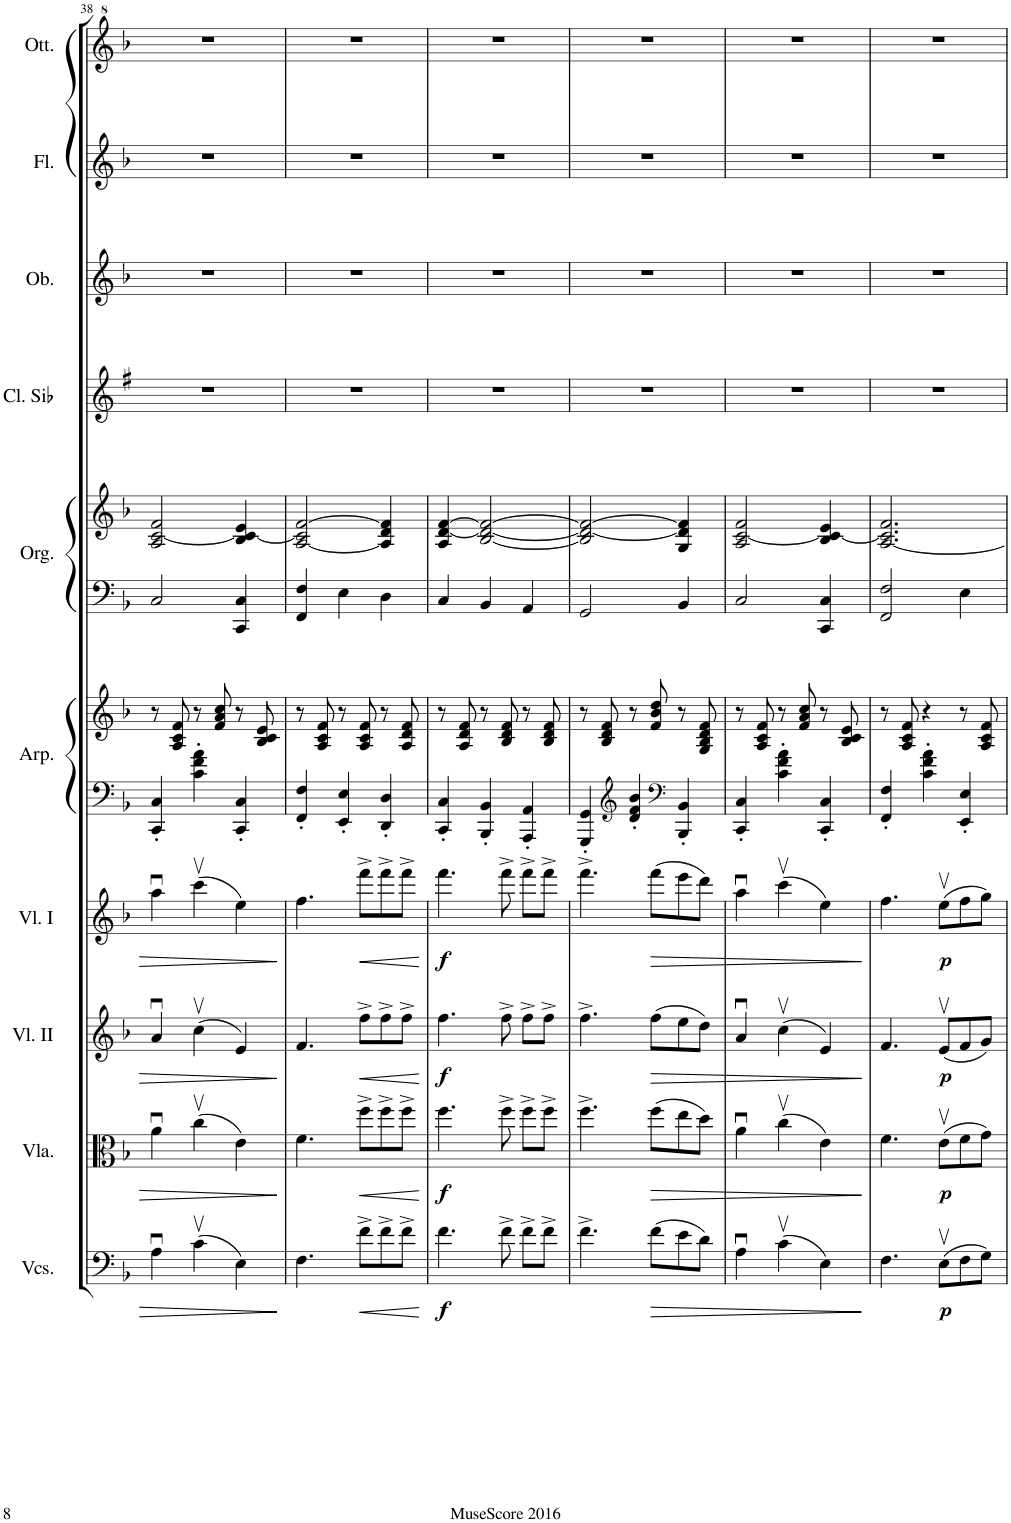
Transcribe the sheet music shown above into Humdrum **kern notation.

**kern	**dynam	**kern	**dynam	**kern	**dynam	**kern	**dynam	**kern	**kern	**kern	**kern	**kern	**kern	**kern	**kern
*part10	*part10	*part9	*part9	*part8	*part8	*part7	*part7	*part6	*part6	*part5	*part5	*part4	*part3	*part2	*part1
*staff12	*staff12	*staff11	*staff11	*staff10	*staff10	*staff9	*staff9	*staff8	*staff7	*staff6	*staff5	*staff4	*staff3	*staff2	*staff1
*I"Violoncello	*	*I"Viola	*	*I"Violino II	*	*I"Violino I	*	*I"2 Arpe	*	*I"Organo	*	*I"Clarinetto in Sib	*I"Oboe	*I"Flauto	*I"Ottavini
*	*	*I'Vla.	*	*I'Vl. II	*	*I'Vl. I	*	*I'Arp.	*	*I'Org.	*	*I'Cl. Sib	*I'Ob.	*I'Fl.	*I'Ott.
!!LO:PB:g=z
*clefF4	*	*clefC3	*	*clefG2	*	*clefG2	*	*clefF4	*clefG2	*clefF4	*clefG2	*clefG2	*clefG2	*clefG2	*clefG^2
*	*	*	*	*	*	*	*	*	*	*	*	*Trd1c2	*	*	*Trd-7c-12
*k[b-]	*	*k[b-]	*	*k[b-]	*	*k[b-]	*	*k[b-]	*k[b-]	*k[b-]	*k[b-]	*k[f#]	*k[b-]	*k[b-]	*k[b-]
*M3/4	*	*M3/4	*	*M3/4	*	*M3/4	*	*M3/4	*M3/4	*M3/4	*M3/4	*M3/4	*M3/4	*M3/4	*M3/4
=38	=38	=38	=38	=38	=38	=38	=38	=38	=38	=38	=38	=38	=38	=38	=38
4Au\	.	4au\	.	4au/	.	4aau\	.	4CC/' 4C/'	8r	2C/	2A/ [2c/ 2f/	2.r	2.r	2.r	2.r
.	.	.	.	.	.	.	.	.	8A/ 8c/ 8f/	.	.	.	.	.	.
(4cv\	.	(4ccv\	.	(4ccv\	.	(4cccv\	.	4c\' 4f\' 4a\'	8r	.	.	.	.	.	.
.	.	.	.	.	.	.	.	.	8f/ 8a/ 8cc/	.	.	.	.	.	.
4E\)	.	4e\)	.	4e/)	.	4ee\)	.	4CC/' 4C/'	8r	4CC/ 4C/	4B-/ 4c/_ 4e/	.	.	.	.
.	.	.	.	.	.	.	.	.	8B-/ 8c/ 8e/	.	.	.	.	.	.
=39	=39	=39	=39	=39	=39	=39	=39	=39	=39	=39	=39	=39	=39	=39	=39
4.F\	.	4.f\	.	4.f/	.	4.ff\	.	4FF/' 4F/'	8r	4FF/ 4F/	[2A/ 2c/] [2f/	2.r	2.r	2.r	2.r
.	.	.	.	.	.	.	.	.	8A/ 8c/ 8f/	.	.	.	.	.	.
.	.	.	.	.	.	.	.	4EE/' 4E/'	8r	4E\	.	.	.	.	.
!	!LO:HP:b	!	!LO:HP:b	!	!LO:HP:b	!	!LO:HP:b	!	!	!	!	!	!	!	!
8f^\L	<	8ff^\L	<	8ff^\L	<	8fff^\L	<	.	8A/ 8c/ 8f/	.	.	.	.	.	.
8f^\	.	8ff^\	.	8ff^\	.	8fff^\	.	4DD/' 4D/'	8r	4D\	4A/] 4d/ 4f/]	.	.	.	.
8f^\J	.	8ff^\J	.	8ff^\J	.	8fff^\J	.	.	8A/ 8d/ 8f/	.	.	.	.	.	.
.	[	.	[	.	[	.	[	.	.	.	.	.	.	.	.
=40	=40	=40	=40	=40	=40	=40	=40	=40	=40	=40	=40	=40	=40	=40	=40
!	!LO:DY:b	!	!LO:DY:b	!	!LO:DY:b	!	!LO:DY:b	!	!	!	!	!	!	!	!
4.f\	f	4.ff\	f	4.ff\	f	4.fff\	f	4CC/' 4C/'	8r	4C/	4A/ [4d/ [4f/	2.r	2.r	2.r	2.r
.	.	.	.	.	.	.	.	.	8A/ 8d/ 8f/	.	.	.	.	.	.
.	.	.	.	.	.	.	.	4BBB-/' 4BB-/'	8r	4BB-/	[2B-/ 2d/_ 2f/_	.	.	.	.
8f^\	.	8ff^\	.	8ff^\	.	8fff^\	.	.	8B-/ 8d/ 8f/	.	.	.	.	.	.
8f^\L	.	8ff^\L	.	8ff^\L	.	8fff^\L	.	4AAA/' 4AA/'	8r	4AA/	.	.	.	.	.
8f^\J	.	8ff^\J	.	8ff^\J	.	8fff^\J	.	.	8B-/ 8d/ 8f/	.	.	.	.	.	.
=41	=41	=41	=41	=41	=41	=41	=41	=41	=41	=41	=41	=41	=41	=41	=41
4.f^\	.	4.ff^\	.	4.ff^\	.	4.fff^\	.	4GGG/' 4GG/'	8r	2GG/	2B-/] 2d/_ 2f/_	2.r	2.r	2.r	2.r
.	.	.	.	.	.	.	.	.	8B-/ 8d/ 8f/	.	.	.	.	.	.
*	*	*	*	*	*	*	*	*clefG2	*	*	*	*	*	*	*
.	.	.	.	.	.	.	.	4d/' 4f/' 4b-/'	8r	.	.	.	.	.	.
!	!LO:HP:b	!	!LO:HP:b	!	!LO:HP:b	!	!LO:HP:b	!	!	!	!	!	!	!	!
(8f\L	>	(8ff\L	>	(8ff\L	>	(8fff\L	>	.	8f/ 8b-/ 8dd/	.	.	.	.	.	.
*	*	*	*	*	*	*	*	*clefF4	*	*	*	*	*	*	*
8e\	.	8ee\	.	8ee\	.	8eee\	.	4BBB-/' 4BB-/'	8r	4BB-/	4G/ 4d/] 4f/]	.	.	.	.
8d\J)	.	8dd\J)	.	8dd\J)	.	8ddd\J)	.	.	8G/ 8B-/ 8d/ 8f/	.	.	.	.	.	.
=42	=42	=42	=42	=42	=42	=42	=42	=42	=42	=42	=42	=42	=42	=42	=42
4Au\	.	4au\	.	4au/	.	4aau\	.	4CC/' 4C/'	8r	2C/	2A/ [2c/ 2f/	2.r	2.r	2.r	2.r
.	.	.	.	.	.	.	.	.	8A/ 8c/ 8f/	.	.	.	.	.	.
(4cv\	.	(4ccv\	.	(4ccv\	.	(4cccv\	.	4c\' 4f\' 4a\'	8r	.	.	.	.	.	.
.	.	.	.	.	.	.	.	.	8f/ 8a/ 8cc/	.	.	.	.	.	.
4E\)	.	4e\)	.	4e/)	.	4ee\)	.	4CC/' 4C/'	8r	4CC/ 4C/	4B-/ 4c/_ 4e/	.	.	.	.
.	.	.	.	.	.	.	.	.	8B-/ 8c/ 8e/	.	.	.	.	.	.
.	]	.	]	.	]	.	]	.	.	.	.	.	.	.	.
=43	=43	=43	=43	=43	=43	=43	=43	=43	=43	=43	=43	=43	=43	=43	=43
4.F\	.	4.f\	.	4.f/	.	4.ff\	.	4FF/' 4F/'	8r	2FF/ 2F/	[2.A/ 2.c/] 2.f/	2.r	2.r	2.r	2.r
.	.	.	.	.	.	.	.	.	8A/ 8c/ 8f/	.	.	.	.	.	.
.	.	.	.	.	.	.	.	4c\' 4f\' 4a\'	4r	.	.	.	.	.	.
!	!LO:DY:b	!	!LO:DY:b	!	!LO:DY:b	!	!LO:DY:b	!	!	!	!	!	!	!	!
(8Ev\L	p	(8ev\L	p	(8ev/L	p	(8eev\L	p	.	.	.	.	.	.	.	.
8F\	.	8f\	.	8f/	.	8ff\	.	4EE/' 4E/'	8r	4E\	.	.	.	.	.
8G\J)	.	8g\J)	.	8g/J)	.	8gg\J)	.	.	8A/ 8c/ 8f/	.	.	.	.	.	.
=	=	=	=	=	=	=	=	=	=	=	=	=	=	=	=
*-	*-	*-	*-	*-	*-	*-	*-	*-	*-	*-	*-	*-	*-	*-	*-
